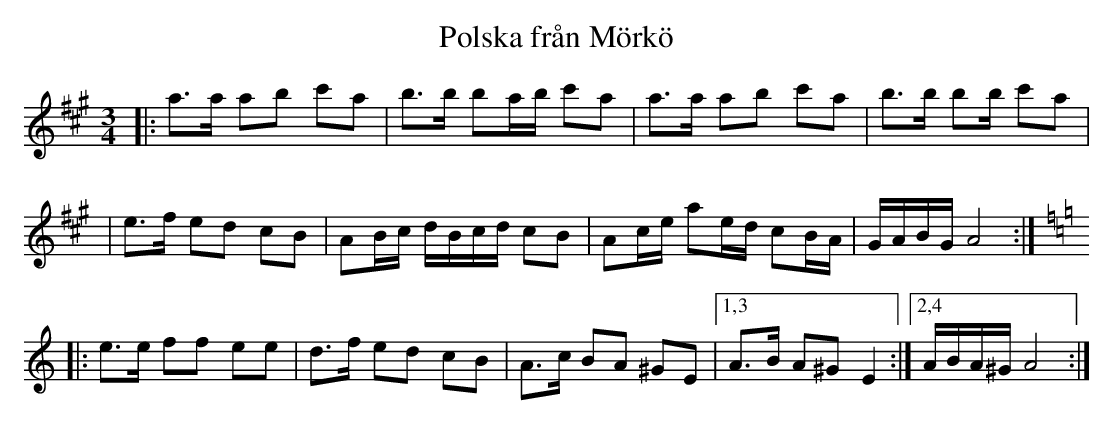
X:1
T: Polska fr\aan M\"ork\"o
M: 3/4
L: 1/8
K: A	% and Am
|: a>a ab c'a | b>b ba/b/ c'a | a>a ab c'a | b>b bq/b/ c'a |
|  e>f ed cB | AB/c/ d/B/c/d/ cB | Ac/e/ ae/d/ cB/A/ | G/A/B/G/ A4 :|[K:=f=c=g]
K: Am
|: e>e ff ee | d>f ed cB | A>c BA ^GE |1,3 A>B A^G E2 :|2,4 A/B/A/^G/ A4 :|
